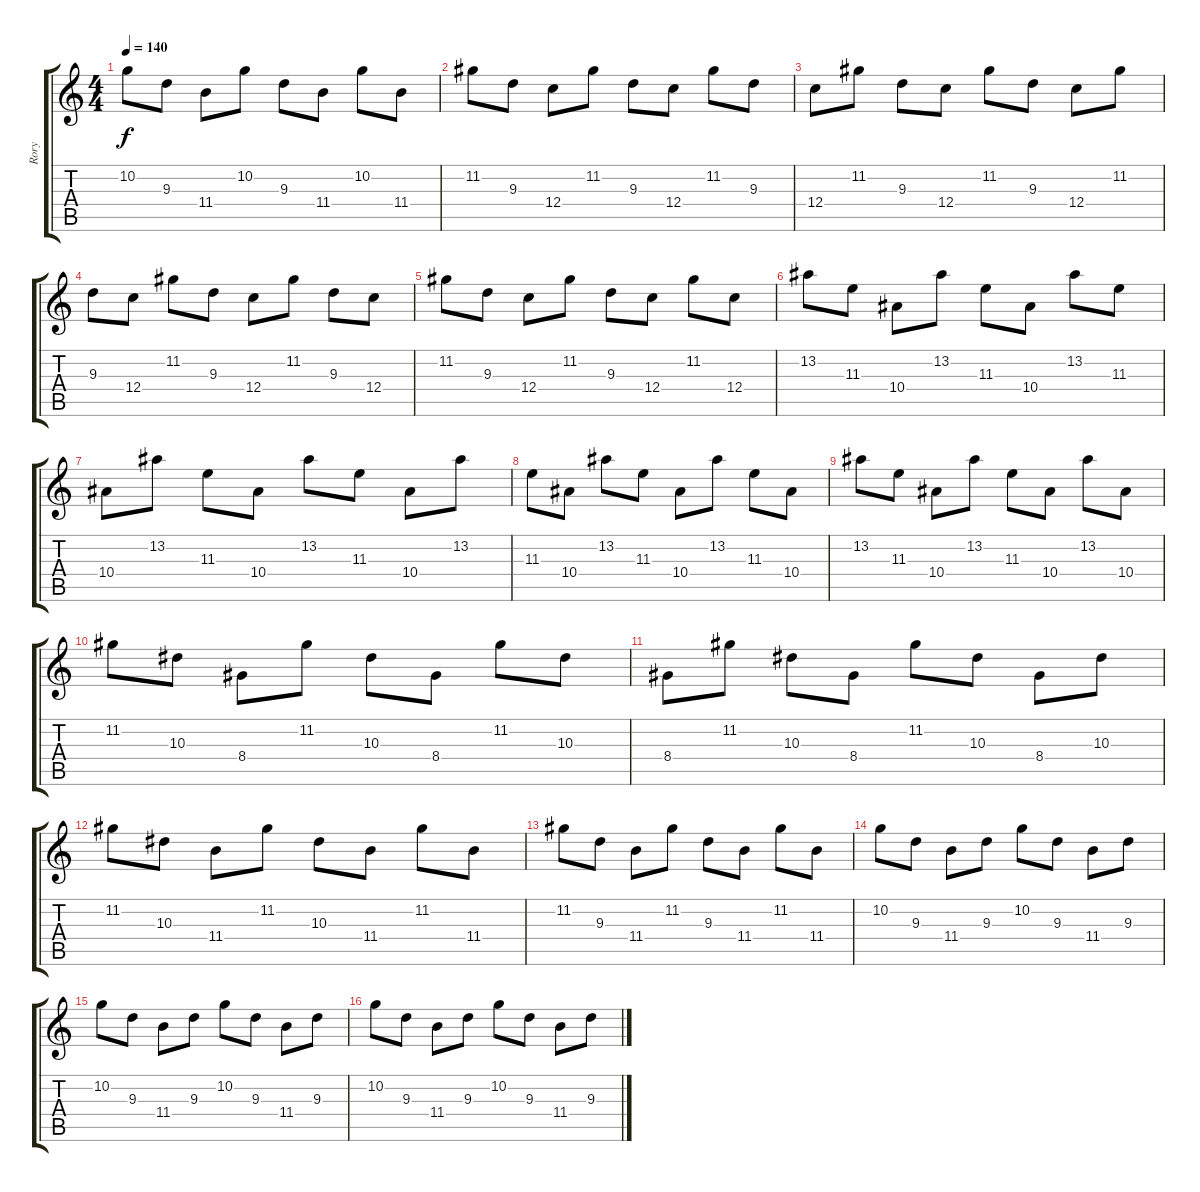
\track ("Rory" "Rory") {instrument overdrivenguitar}
\staff {score tabs}
\tuning (D4 A3 F3 C3 G2 C2) {hide}
\ts (4 4)
\tempo 140
\clef g2
\ks c
10.2.8{dy f} 9.3.8 11.4.8 10.2.8 9.3.8 11.4.8 10.2.8 11.4.8 |
11.2.8 9.3.8 12.4.8 11.2.8 9.3.8 12.4.8 11.2.8 9.3.8 |
12.4.8 11.2.8 9.3.8 12.4.8 11.2.8 9.3.8 12.4.8 11.2.8 |
9.3.8 12.4.8 11.2.8 9.3.8 12.4.8 11.2.8 9.3.8 12.4.8 |
11.2.8 9.3.8 12.4.8 11.2.8 9.3.8 12.4.8 11.2.8 12.4.8 |
13.2.8 11.3.8 10.4.8 13.2.8 11.3.8 10.4.8 13.2.8 11.3.8 |
10.4.8 13.2.8 11.3.8 10.4.8 13.2.8 11.3.8 10.4.8 13.2.8 |
11.3.8 10.4.8 13.2.8 11.3.8 10.4.8 13.2.8 11.3.8 10.4.8 |
13.2.8 11.3.8 10.4.8 13.2.8 11.3.8 10.4.8 13.2.8 10.4.8 |
11.2.8 10.3.8 8.4.8 11.2.8 10.3.8 8.4.8 11.2.8 10.3.8 |
8.4.8 11.2.8 10.3.8 8.4.8 11.2.8 10.3.8 8.4.8 10.3.8 |
11.2.8 10.3.8 11.4.8 11.2.8 10.3.8 11.4.8 11.2.8 11.4.8 |
11.2.8 9.3.8 11.4.8 11.2.8 9.3.8 11.4.8 11.2.8 11.4.8 |
10.2.8 9.3.8 11.4.8 9.3.8 10.2.8 9.3.8 11.4.8 9.3.8 |
10.2.8 9.3.8 11.4.8 9.3.8 10.2.8 9.3.8 11.4.8 9.3.8 |
10.2.8 9.3.8 11.4.8 9.3.8 10.2.8 9.3.8 11.4.8 9.3.8
